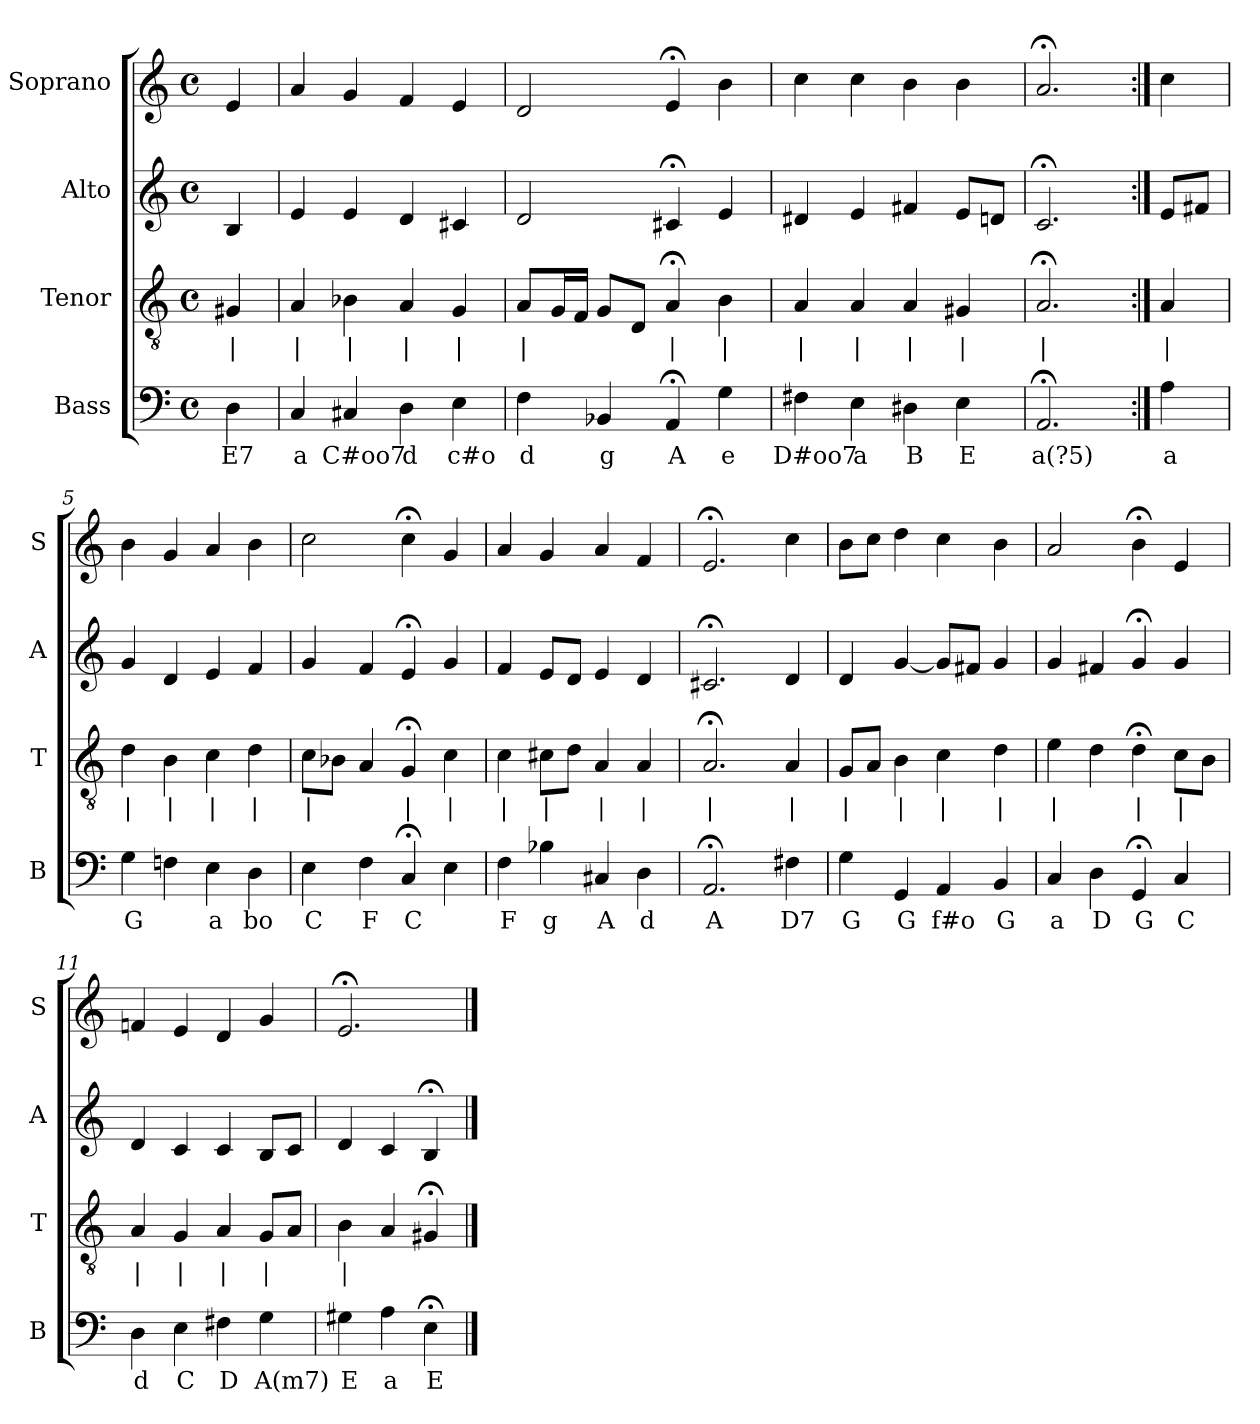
**kern	**text	**kern	**text	**kern	**kern
*part4	*part4	*part3	*part3	*part2	*part1
*staff4	*staff4	*staff3	*staff3	*staff2	*staff1
*I"Bass	*	*I"Tenor	*	*I"Alto	*I"Soprano
*I'B	*	*I'T	*	*I'A	*I'S
*clefF4	*	*clefGv2	*	*clefG2	*clefG2
*k[]	*	*k[]	*	*k[]	*k[]
*a:	*	*a:	*	*a:	*a:
*M4/4	*	*M4/4	*	*M4/4	*M4/4
*met(c)	*	*met(c)	*	*met(c)	*met(c)
*MM100	*	*MM100	*	*MM100	*MM100
=	=	=	=	=	=
4D	E7	4G#X	|	4B	4e
=1	=1	=1	=1	=1	=1
4C	a	4A	|	4e	4a
4C#X	C#oo7	4B-X	|	4e	4g
4D	d	4A	|	4d	4f
4E	c#o	4G	|	4c#X	4e
=2	=2	=2	=2	=2	=2
4F	d	8AL	|	2d	2d
.	.	16GL	.	.	.
.	.	16FJJ	.	.	.
4BB-X	g	8GL	.	.	.
.	.	8DJ	.	.	.
4AA;<	A	4A;<	|	4c#X;<	4e;<
4G	e	4B	|	4e	4b
=3	=3	=3	=3	=3	=3
4F#X	D#oo7	4A	|	4d#X	4cc
4E	a	4A	|	4e	4cc
4D#X	B	4A	|	4f#X	4b
4E	E	4G#X	|	8eL	4b
.	.	.	.	8dnJ	.
=4	=4	=4	=4	=4	=4
2.AA;<	a(?5)	2.A;<	|	2.c;<	2.a;<
=:|!	=:|!	=:|!	=:|!	=:|!	=:|!
4A	a	4A	|	8eL	4cc
.	.	.	.	8f#XJ	.
=5	=5	=5	=5	=5	=5
4G	G	4d	|	4g	4b
4Fn	.	4B	|	4d	4g
4E	a	4c	|	4e	4a
4D	bo	4d	|	4f	4b
=6	=6	=6	=6	=6	=6
4E	C	8cL	|	4g	2cc
.	.	8B-XJ	.	.	.
4F	F	4A	.	4f	.
4C;<	C	4G;<	|	4e;<	4cc;<
4E	.	4c	|	4g	4g
=7	=7	=7	=7	=7	=7
4F	F	4c	|	4f	4a
4B-X	g	8c#XL	|	8eL	4g
.	.	8dJ	.	8dJ	.
4C#X	A	4A	|	4e	4a
4D	d	4A	|	4d	4f
=8	=8	=8	=8	=8	=8
2.AA;<	A	2.A;<	|	2.c#X;<	2.e;<
4F#X	D7	4A	|	4d	4cc
=9	=9	=9	=9	=9	=9
4G	G	8GL	|	4d	8bL
.	.	8AJ	.	.	8ccJ
4GG	G	4B	|	[4g	4dd
4AA	f#o	4c	|	8gL]	4cc
.	.	.	.	8f#XJ	.
4BB	G	4d	|	4g	4b
=10	=10	=10	=10	=10	=10
4C	a	4e	|	4g	2a
4D	D	4d	.	4f#X	.
4GG;<	G	4d;<	|	4g;<	4b;<
4C	C	8cL	|	4g	4e
.	.	8BJ	.	.	.
=11	=11	=11	=11	=11	=11
4D	d	4A	|	4d	4fn
4E	C	4G	|	4c	4e
4F#X	D	4A	|	4c	4d
4G	A(m7)	8GL	|	8BL	4g
.	.	8AJ	.	8cJ	.
=12	=12	=12	=12	=12	=12
4G#X	E	4B	|	4d	2.e;<
4A	a	4A	.	4c	.
4E;<	E	4G#X;<	.	4B;<	.
==	==	==	==	==	==
*-	*-	*-	*-	*-	*-
